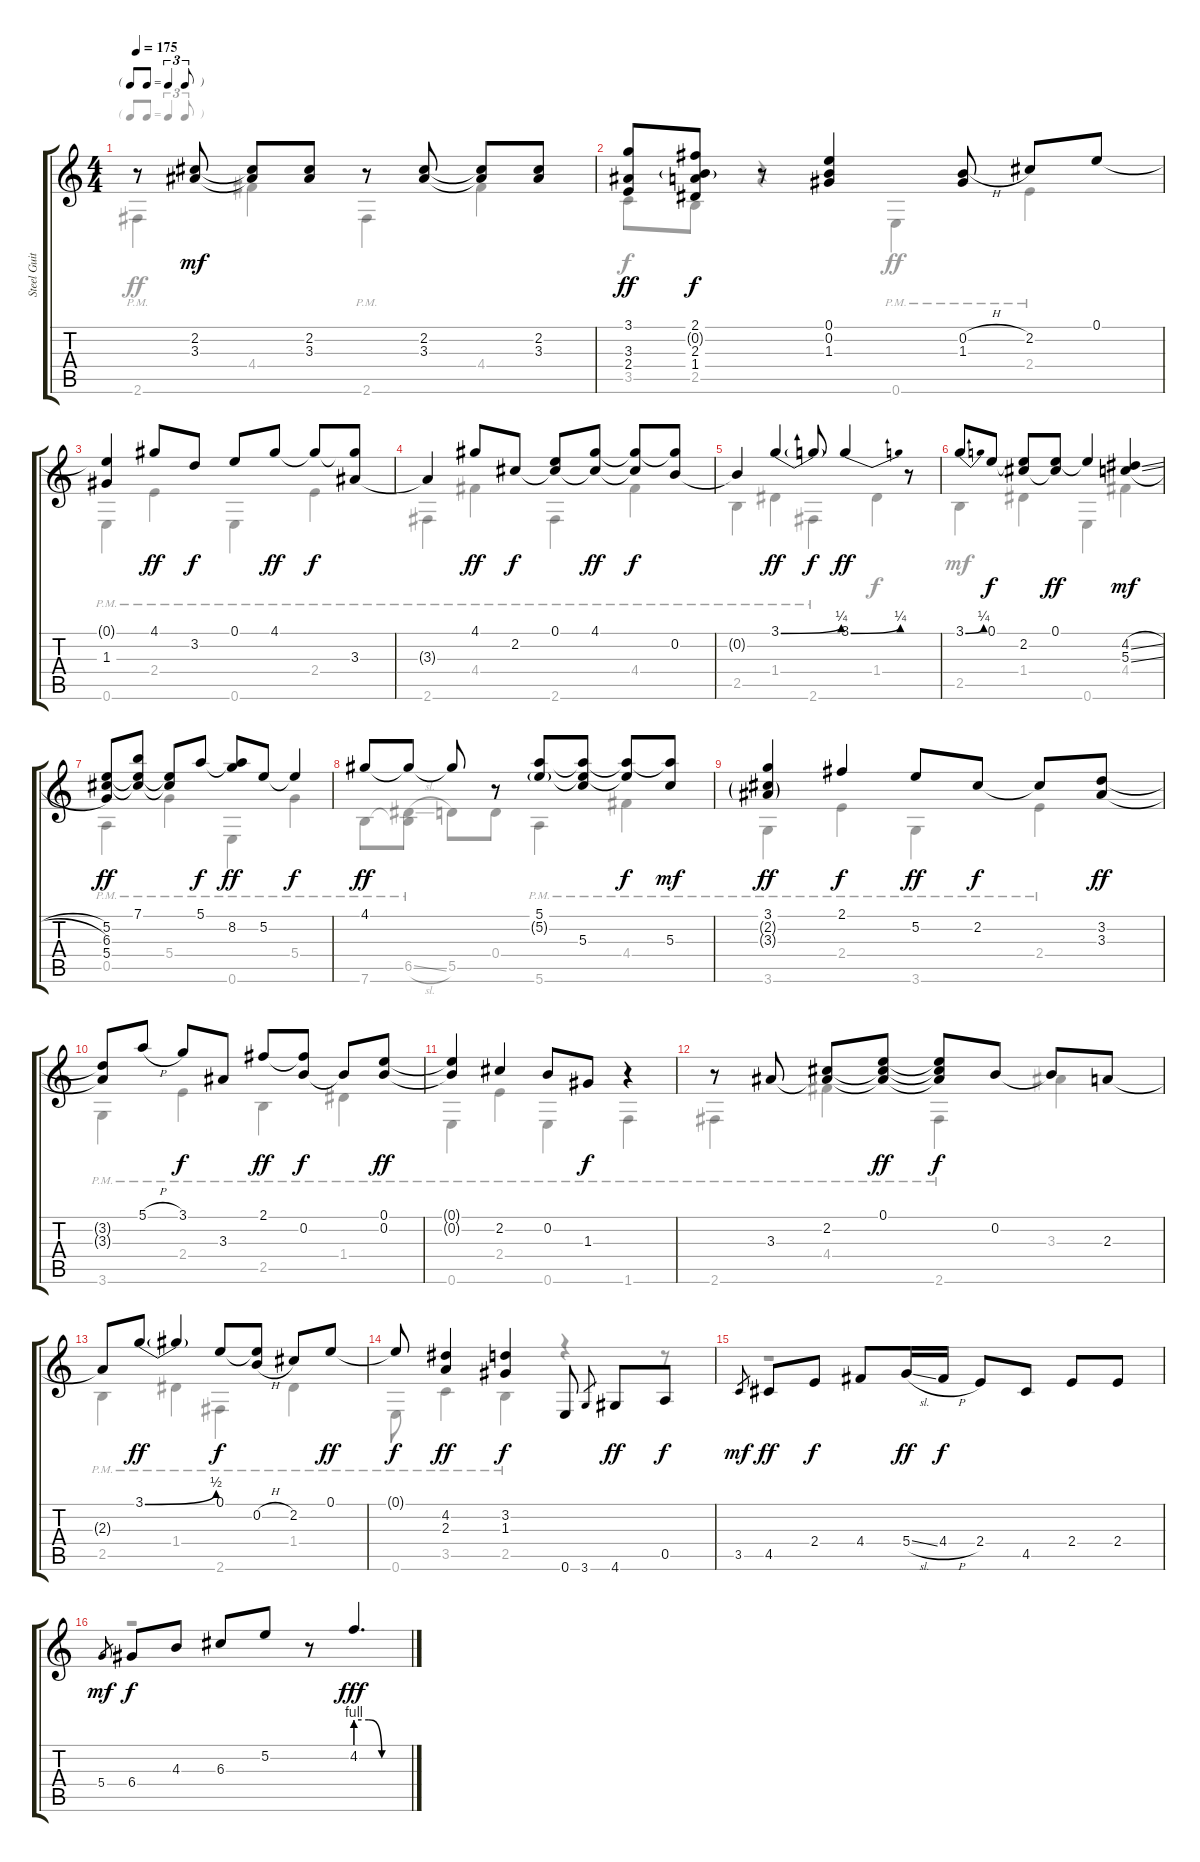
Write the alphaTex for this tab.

\track ("Steel Guitar" "Steel Guit") {instrument acousticguitarsteel}
\staff {score tabs}
\tuning (E4 B3 G3 D3 A2 E2) {hide}
\voice
\ts (4 4)
\tf triplet8th
\tempo 175
\clef g2
\ks c
r.8{dy mf} (2.2 3.3).8 (2.2{t} 3.3{t}).8 (2.2 3.3).8 r.8 (2.2 3.3).8 (2.2{t} 3.3{t}).8 (2.2 3.3).8 |
(3.1 3.3 2.4).8{dy ff} (2.1 0.2{g} 2.3 1.4).8{dy f} r.8 (0.1 0.2 1.3).4 (0.2{h} 1.3).8 2.2.8 0.1.8 |
(0.1{t} 1.3).4 4.1.8{dy ff} 3.2.8{dy f} 0.1.8 4.1.8{dy ff} 4.1{t}.8{dy f} (4.1{t} 3.3).8 |
3.3{t}.4 4.1.8{dy ff} 2.2.8{dy f} (0.1 2.2{t}).8 (4.1 2.2{t}).8{dy ff} (4.1{t} 2.2{t}).8{dy f} (4.1{t} 0.2).8 |
0.2{t}.4 3.1{be (bend 0 0 60 1)}.4{dy ff} 3.1{t}.8{dy f} 3.1{be (bend 0 0 60 1)}.4{dy ff} r.8 |
3.1{be (bend 0 0 60 1)}.8 0.1.8{dy f} (0.1{t} 2.2).8 (0.1 2.2{t}).8{dy ff} 0.1{t}.4 (4.2{sl} 5.3{sl}).4{dy mf} |
(5.2 6.3 5.4).8{dy ff} (7.1 5.2{t} 6.3{t}).8 (5.2{t} 6.3{t}).8 5.1.8{dy f} (5.1{t} 8.2).8{dy ff} 5.2.8 5.2{t}.4{dy f} |
4.1.8{dy ff} 4.1{t}.8 4.1{t}.8 r.8 (5.1 5.2{g}).8 (5.1{t} 5.2{t} 5.3).8 (5.1{t} 5.2{t}).8{dy f} (5.1{t} 5.3).8{dy mf} |
(3.1 2.2{g} 3.3{g}).4{dy ff} 2.1.4{dy f} 5.2.8{dy ff} 2.2.8{dy f} 2.2{t}.8 (3.2 3.3).8{dy ff} |
(3.2{t} 3.3{t}).8 5.1{h}.8 3.1.8{dy f} 3.3.8 2.1.8{dy ff} (2.1{t} 0.2).8{dy f} 0.2{t}.8 (0.1 0.2).8{dy ff} |
(0.1{t} 0.2{t}).4 2.2.4 0.2.8 1.3.8{dy f} r.4 |
r.8 3.3.8 (2.2 3.3{t}).8 (0.1 2.2{t} 3.3{t}).8{dy ff} (0.1{t} 2.2{t} 3.3{t}).8{dy f} 0.2.8 0.2{t}.8 2.3.8 |
2.3{t}.8 3.1{be (bend 0 0 60 2)}.8{dy ff} 3.1{t}.4 0.1.8{dy f} (0.1{t} 0.2{h}).8 2.2.8 0.1.8{dy ff} |
0.1{t}.8{dy f} (4.2 2.3).4{dy ff} (3.2 1.3).4{dy f} 0.6.8 3.6.8{gr} 4.6.8{dy ff} 0.5.8{dy f} |
3.5.8{gr dy mf} 4.5.8{dy ff} 2.4.8{dy f} 4.4.8 5.4{sl}.16{dy ff} 4.4{h}.16{dy f} 2.4.8 4.5.8 2.4.8 2.4.8 |
5.4.8{gr dy mf} 6.4.8{dy f} 4.3.8 6.3.8 5.2.8 r.8 4.2{be (custom 0 4 15 4 30 0 60 0)}.4{d dy fff}
\voice
\clef g2
\ottava regular
\simile none
\ks c
2.6{pm}.4{dy ff} 4.4.4 2.6{pm}.4 4.4.4 |
3.5.8{dy f} 2.5.8 r.4 0.6{pm}.4{dy ff} 2.4{pm}.4 |
0.6{pm}.4 2.4{pm}.4 0.6{pm}.4 2.4{pm}.4 |
2.6{pm}.4 4.4{pm}.4 2.6{pm}.4 4.4{pm}.4 |
2.5{pm}.4 1.4{pm}.4 2.6{pm}.4 1.4.4{dy f} |
2.5.4{dy mf} 1.4.4 0.6.4 4.4.4 |
0.5{pm}.4{dy ff} 5.4{pm}.4 0.6{pm}.4 5.4{pm}.4 |
7.6{pm}.8 (6.5{sl} 7.6{pm t}).8 5.5.8 0.4.8 5.6{pm}.4 4.4{pm}.4 |
3.6{pm}.4 2.4{pm}.4 3.6{pm}.4 2.4{pm}.4 |
3.6{pm}.4 2.4{pm}.4 2.5{pm}.4 1.4{pm}.4 |
0.6{pm}.4 2.4{pm}.4 0.6{pm}.4 1.6{pm}.4 |
2.6{pm}.4 4.4{pm}.4 2.6{pm}.4 3.3.4 |
2.5{pm}.4 1.4{pm}.4 2.6{pm}.4 1.4{pm}.4 |
0.6{pm}.8 3.5{pm}.4 2.5{pm}.4 r.4 r.8 |
r.1 |
r.1
